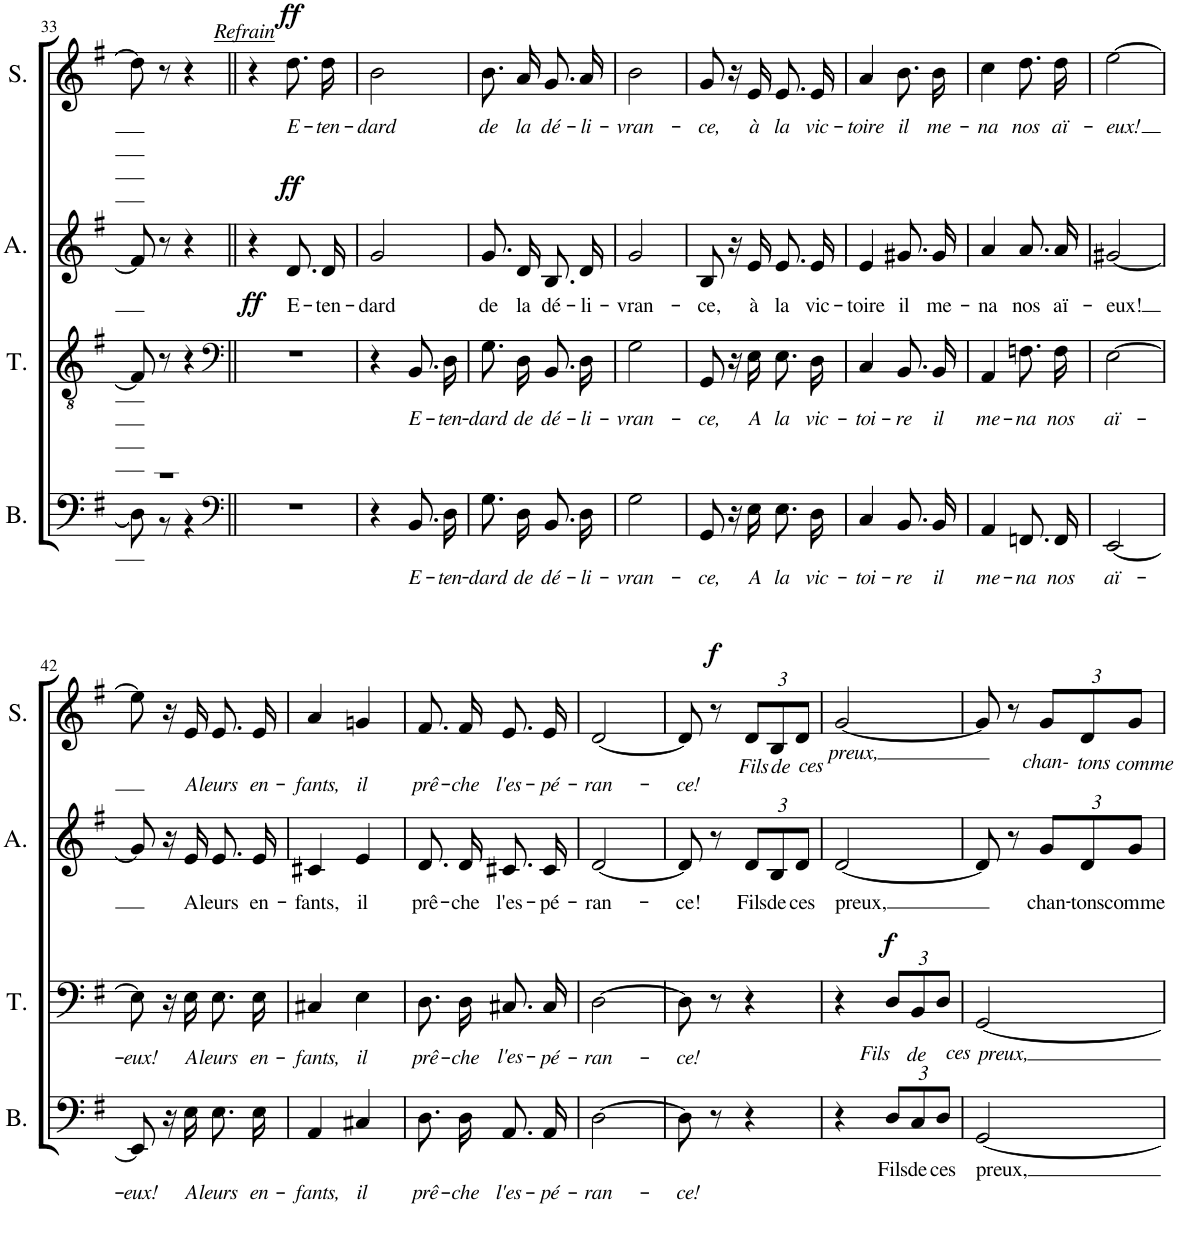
**kern	**text	**text	**kern	**text	**text	**dynam	**kern	**text	**dynam	**kern	**text	**text	**dynam
*part4	*part4	*part4	*part3	*part3	*part3	*part3	*part2	*part2	*part2	*part1	*part1	*part1	*part1
*staff4	*staff4	*staff4	*staff3	*staff3	*staff3	*staff3	*staff2	*staff2	*staff2	*staff1	*staff1	*staff1	*staff1
*I"Basse	*	*	*I"Ténor	*	*	*	*I"Alto	*	*	*I"Soprane	*	*	*
*I'B.	*	*	*I'T.	*	*	*	*I'A.	*	*	*I'S.	*	*	*
!!LO:PB:g=z
*clefF4	*	*	*clefGv2	*	*	*	*clefG2	*	*	*clefG2	*	*	*
*k[f#]	*	*	*k[f#]	*	*	*	*k[f#]	*	*	*k[f#]	*	*	*
*M2/4	*	*	*M2/4	*	*	*	*M2/4	*	*	*M2/4	*	*	*
=33	=33	=33	=33	=33	=33	=33	=33	=33	=33	=33	=33	=33	=33
*^	*	*	*	*	*	*	*	*	*	*	*	*	*
2r	8D\]	.	.	8F#/]	.	.	.	8f#/]	.	.	8dd\]	.	.	.
.	8r	.	.	8r	.	.	.	8r	.	.	8r	.	.	.
.	4r	.	.	4r	.	.	.	4r	.	.	4r	.	.	.
*v	*v	*	*	*	*	*	*	*	*	*	*	*	*	*
=34||	=34||	=34||	=34||	=34||	=34||	=34||	=34||	=34||	=34||	=34||	=34||	=34||	=34||
*clefF4	*	*	*clefF4	*	*	*	*	*	*	*	*	*	*
*^	*	*	*	*	*	*	*	*	*	*	*	*	*
!	!	!	!	!	!	!	!LO:DY:a	!	!	!	!	!	!	!
*v	*v	*	*	*	*	*	*	*	*	*	*	*	*	*
2r	.	.	2r	.	.	ff	4r	.	.	4r	.	.	.
!	!	!	!	!	!	!	!	!	!	!LO:TX:a:i:t=Refrain	!	!	!
!	!	!	!	!	!	!	!	!LO:LY:b	!LO:DY:a	!	!	!LO:LY:b	!LO:DY:a
.	.	.	.	.	.	.	8.d/	E-	ff	8.dd\	.	E-	ff
!	!	!	!	!	!	!	!	!LO:LY:b	!	!	!	!LO:LY:b	!
.	.	.	.	.	.	.	16d/	-ten-	.	16dd\	.	-ten-	.
=35	=35	=35	=35	=35	=35	=35	=35	=35	=35	=35	=35	=35	=35
!	!	!	!	!	!	!	!	!LO:LY:b	!	!	!	!LO:LY:b	!
4r	.	.	4r	.	.	.	2g/	-dard	.	2b\	.	-dard	.
!	!	!LO:LY:b	!	!	!LO:LY:b	!	!	!	!	!	!	!	!
8.BB/	.	E-	8.BB/	.	E-	.	.	.	.	.	.	.	.
!	!	!LO:LY:b	!	!	!LO:LY:b	!	!	!	!	!	!	!	!
16D\	.	-ten-	16D\	.	-ten-	.	.	.	.	.	.	.	.
=36	=36	=36	=36	=36	=36	=36	=36	=36	=36	=36	=36	=36	=36
!	!	!LO:LY:b	!	!	!LO:LY:b	!	!	!LO:LY:b	!	!	!	!LO:LY:b	!
8.G\	.	-dard	8.G\	.	-dard	.	8.g/	de	.	8.b\	.	de	.
!	!	!LO:LY:b	!	!	!LO:LY:b	!	!	!LO:LY:b	!	!	!	!LO:LY:b	!
16D\	.	de	16D\	.	de	.	16d/	la	.	16a/	.	la	.
!	!	!LO:LY:b	!	!	!LO:LY:b	!	!	!LO:LY:b	!	!	!	!LO:LY:b	!
8.BB/	.	dé-	8.BB/	.	dé-	.	8.B/	dé-	.	8.g/	.	dé-	.
!	!	!LO:LY:b	!	!	!LO:LY:b	!	!	!LO:LY:b	!	!	!	!LO:LY:b	!
16D\	.	-li-	16D\	.	-li-	.	16d/	-li-	.	16a/	.	-li-	.
=37	=37	=37	=37	=37	=37	=37	=37	=37	=37	=37	=37	=37	=37
!	!	!LO:LY:b	!	!	!LO:LY:b	!	!	!LO:LY:b	!	!	!	!LO:LY:b	!
2G\	.	-vran-	2G\	.	-vran-	.	2g/	-vran-	.	2b\	.	-vran-	.
=38	=38	=38	=38	=38	=38	=38	=38	=38	=38	=38	=38	=38	=38
!	!	!LO:LY:b	!	!	!LO:LY:b	!	!	!LO:LY:b	!	!	!	!LO:LY:b	!
8GG/	.	-ce,	8GG/	.	-ce,	.	8B/	-ce,	.	8g/	.	-ce,	.
16r	.	.	16r	.	.	.	16r	.	.	16r	.	.	.
!	!	!LO:LY:b	!	!	!LO:LY:b	!	!	!LO:LY:b	!	!	!	!LO:LY:b	!
16E\	.	A	16E\	.	A	.	16e/	à	.	16e/	.	à	.
!	!	!LO:LY:b	!	!	!LO:LY:b	!	!	!LO:LY:b	!	!	!	!LO:LY:b	!
8.E\	.	la	8.E\	.	la	.	8.e/	la	.	8.e/	.	la	.
!	!	!LO:LY:b	!	!	!LO:LY:b	!	!	!LO:LY:b	!	!	!	!LO:LY:b	!
16D\	.	vic-	16D\	.	vic-	.	16e/	vic-	.	16e/	.	vic-	.
=39	=39	=39	=39	=39	=39	=39	=39	=39	=39	=39	=39	=39	=39
!	!	!LO:LY:b	!	!	!LO:LY:b	!	!	!LO:LY:b	!	!	!	!LO:LY:b	!
4C/	.	-toi-	4C/	.	-toi-	.	4e/	-toire	.	4a/	.	-toire	.
!	!	!LO:LY:b	!	!	!LO:LY:b	!	!	!LO:LY:b	!	!	!	!LO:LY:b	!
8.BB/	.	-re	8.BB/	.	-re	.	8.g#X/	il	.	8.b\	.	il	.
!	!	!LO:LY:b	!	!	!LO:LY:b	!	!	!LO:LY:b	!	!	!	!LO:LY:b	!
16BB/	.	il	16BB/	.	il	.	16g#/	me-	.	16b\	.	me-	.
=40	=40	=40	=40	=40	=40	=40	=40	=40	=40	=40	=40	=40	=40
!	!	!LO:LY:b	!	!	!LO:LY:b	!	!	!LO:LY:b	!	!	!	!LO:LY:b	!
4AA/	.	me-	4AA/	.	me-	.	4a/	-na	.	4cc\	.	-na	.
!	!	!LO:LY:b	!	!	!LO:LY:b	!	!	!LO:LY:b	!	!	!	!LO:LY:b	!
8.FFn/	.	-na	8.Fn\	.	-na	.	8.a/	nos	.	8.dd\	.	nos	.
!	!	!LO:LY:b	!	!	!LO:LY:b	!	!	!LO:LY:b	!	!	!	!LO:LY:b	!
16FF/	.	nos	16F\	.	nos	.	16a/	aï-	.	16dd\	.	aï-	.
=41	=41	=41	=41	=41	=41	=41	=41	=41	=41	=41	=41	=41	=41
!	!	!LO:LY:b	!	!	!LO:LY:b	!	!	!LO:LY:b	!	!	!	!LO:LY:b	!
[2EE/	.	aï-	[2E\	.	aï-	.	[2g#X/	-eux!	.	[2ee\	.	-eux!	.
!!LO:LB:g=z
=42	=42	=42	=42	=42	=42	=42	=42	=42	=42	=42	=42	=42	=42
!	!	!LO:LY:b	!	!	!LO:LY:b	!	!	!	!	!	!	!	!
8EE/]	.	-eux!	8E\]	.	-eux!	.	8g#/]	.	.	8ee\]	.	.	.
16r	.	.	16r	.	.	.	16r	.	.	16r	.	.	.
!	!	!LO:LY:b	!	!	!LO:LY:b	!	!	!LO:LY:b	!	!	!	!LO:LY:b	!
16E\	.	A	16E\	.	A	.	16e/	A	.	16e/	.	A	.
!	!	!LO:LY:b	!	!	!LO:LY:b	!	!	!LO:LY:b	!	!	!	!LO:LY:b	!
8.E\	.	leurs	8.E\	.	leurs	.	8.e/	leurs	.	8.e/	.	leurs	.
!	!	!LO:LY:b	!	!	!LO:LY:b	!	!	!LO:LY:b	!	!	!	!LO:LY:b	!
16E\	.	en-	16E\	.	en-	.	16e/	en-	.	16e/	.	en-	.
=43	=43	=43	=43	=43	=43	=43	=43	=43	=43	=43	=43	=43	=43
!	!	!LO:LY:b	!	!	!LO:LY:b	!	!	!LO:LY:b	!	!	!	!LO:LY:b	!
4AA/	.	-fants,	4C#X/	.	-fants,	.	4c#X/	-fants,	.	4a/	.	-fants,	.
!	!	!LO:LY:b	!	!	!LO:LY:b	!	!	!LO:LY:b	!	!	!	!LO:LY:b	!
4C#X/	.	il	4E\	.	il	.	4e/	il	.	4gn/	.	il	.
=44	=44	=44	=44	=44	=44	=44	=44	=44	=44	=44	=44	=44	=44
!	!	!LO:LY:b	!	!	!LO:LY:b	!	!	!LO:LY:b	!	!	!	!LO:LY:b	!
8.D\	.	prê-	8.D\	.	prê-	.	8.d/	prê-	.	8.f#/	.	prê-	.
!	!	!LO:LY:b	!	!	!LO:LY:b	!	!	!LO:LY:b	!	!	!	!LO:LY:b	!
16D\	.	-che	16D\	.	-che	.	16d/	-che	.	16f#/	.	-che	.
!	!	!LO:LY:b	!	!	!LO:LY:b	!	!	!LO:LY:b	!	!	!	!LO:LY:b	!
8.AA/	.	l'es-	8.C#X/	.	l'es-	.	8.c#X/	l'es-	.	8.e/	.	l'es-	.
!	!	!LO:LY:b	!	!	!LO:LY:b	!	!	!LO:LY:b	!	!	!	!LO:LY:b	!
16AA/	.	-pé-	16C#/	.	-pé-	.	16c#/	-pé-	.	16e/	.	-pé-	.
=45	=45	=45	=45	=45	=45	=45	=45	=45	=45	=45	=45	=45	=45
!	!	!LO:LY:b	!	!	!LO:LY:b	!	!	!LO:LY:b	!	!	!	!LO:LY:b	!
[2D\	.	-ran-	[2D\	.	-ran-	.	[2d/	-ran-	.	[2d/	.	-ran-	.
=46	=46	=46	=46	=46	=46	=46	=46	=46	=46	=46	=46	=46	=46
!	!	!LO:LY:b	!	!	!LO:LY:b	!	!	!LO:LY:b	!	!	!	!LO:LY:b	!
8D\]	.	-ce!	8D\]	.	-ce!	.	8d/]	-ce!	.	8d/]	.	-ce!	.
!	!	!	!	!	!	!	!	!	!	!	!	!	!LO:DY:a
8r	.	.	8r	.	.	.	8r	.	.	8r	.	.	f
*	*	*	*	*	*	*	*Xbrackettup	*	*	*	*	*	*
!	!	!	!	!	!	!	!	!LO:LY:b	!	!	!	!	!
*	*	*	*	*	*	*	*	*	*	*Xbrackettup	*	*	*
!	!	!	!	!	!	!	!	!	!	!LO:TX:b:i:t=Fils	!	!	!
4r	.	.	4r	.	.	.	12d/L	Fils	.	12d/L	.	.	.
!	!	!	!	!	!	!	!	!	!	!LO:TX:b:i:t=de	!	!	!
!	!	!	!	!	!	!	!	!LO:LY:b	!	!	!	!	!
.	.	.	.	.	.	.	12B/	de	.	12B/	.	.	.
!	!	!	!	!	!	!	!	!	!	!LO:TX:b:i:t=ces	!	!	!
!	!	!	!	!	!	!	!	!LO:LY:b	!	!	!	!	!
.	.	.	.	.	.	.	12d/J	ces	.	12d/J	.	.	.
=47	=47	=47	=47	=47	=47	=47	=47	=47	=47	=47	=47	=47	=47
!	!	!	!	!	!	!	!	!LO:LY:b	!	!	!	!LO:LY:b	!
4r	.	.	4r	.	.	.	[2d/	preux,	.	[2g/	.	preux,	.
*Xbrackettup	*	*	*	*	*	*	*	*	*	*	*	*	*
!	!LO:LY:b	!	!	!	!	!	!	!	!	!	!	!	!
*	*	*	*Xbrackettup	*	*	*	*	*	*	*	*	*	*
!	!	!	!LO:TX:b:i:t=Fils	!	!	!	!	!	!	!	!	!	!
!	!	!	!	!	!	!LO:DY:a	!	!	!	!	!	!	!
12D/L	Fils	.	12D/L	.	.	f	.	.	.	.	.	.	.
!	!	!	!LO:TX:b:i:t=de	!	!	!	!	!	!	!	!	!	!
!	!LO:LY:b	!	!	!	!	!	!	!	!	!	!	!	!
12C/	de	.	12BB/	.	.	.	.	.	.	.	.	.	.
!	!	!	!LO:TX:b:i:t=ces	!	!	!	!	!	!	!	!	!	!
!	!LO:LY:b	!	!	!	!	!	!	!	!	!	!	!	!
12D/J	ces	.	12D/J	.	.	.	.	.	.	.	.	.	.
=48	=48	=48	=48	=48	=48	=48	=48	=48	=48	=48	=48	=48	=48
!	!LO:LY:b	!	!	!	!LO:LY:b	!	!	!	!	!	!	!	!
[2GG/	preux,	.	[2GG/	.	preux,	.	8d/]	.	.	8g/]	.	.	.
.	.	.	.	.	.	.	8r	.	.	8r	.	.	.
!	!	!	!	!	!	!	!	!	!	!LO:TX:b:i:t=chan-	!	!	!
!	!	!	!	!	!	!	!	!LO:LY:b	!	!	!	!	!
.	.	.	.	.	.	.	12g/L	chan-	.	12g/L	.	.	.
!	!	!	!	!	!	!	!	!	!	!LO:TX:b:i:t=tons	!	!	!
!	!	!	!	!	!	!	!	!LO:LY:b	!	!	!	!	!
.	.	.	.	.	.	.	12d/	-tons	.	12d/	.	.	.
!	!	!	!	!	!	!	!	!	!	!LO:TX:b:i:t=comme	!	!	!
!	!	!	!	!	!	!	!	!LO:LY:b	!	!	!	!	!
.	.	.	.	.	.	.	12g/J	comme	.	12g/J	.	.	.
=	=	=	=	=	=	=	=	=	=	=	=	=	=
*-	*-	*-	*-	*-	*-	*-	*-	*-	*-	*-	*-	*-	*-
